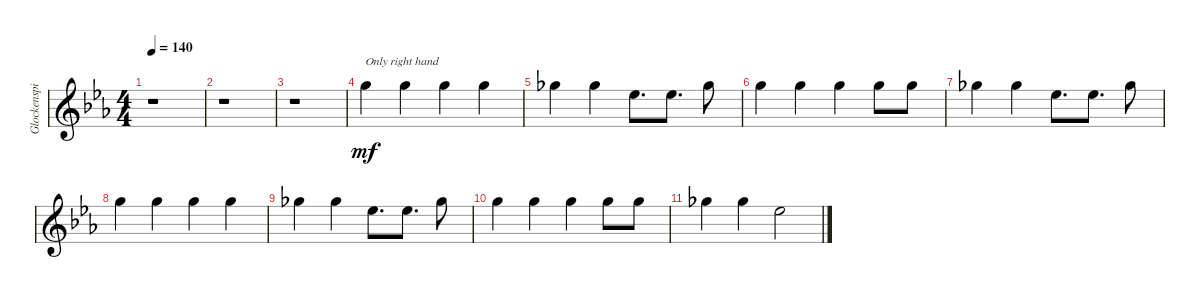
\track ("Glockenspiel" "Glockenspi") {instrument vibraphone}
\staff {score}
\tuning (E4 B3 G3 D3 A2 E2 B1) {hide}
\ts (4 4)
\tempo 140
\clef g2
\ks cminor
r.1{dy mf} |
r.1 |
r.1 |
15.1.4{txt "Only right hand"} 15.1.4 15.1.4 15.1.4 |
14.1.4 14.1.4 11.1.8{d} 11.1.8{d} 14.1.8 |
15.1.4 15.1.4 15.1.4 15.1.8 15.1.8 |
14.1.4 14.1.4 11.1.8{d} 11.1.8{d} 14.1.8 |
15.1.4 15.1.4 15.1.4 15.1.4 |
14.1.4 14.1.4 11.1.8{d} 11.1.8{d} 14.1.8 |
15.1.4 15.1.4 15.1.4 15.1.8 15.1.8 |
14.1.4 14.1.4 11.1.2
